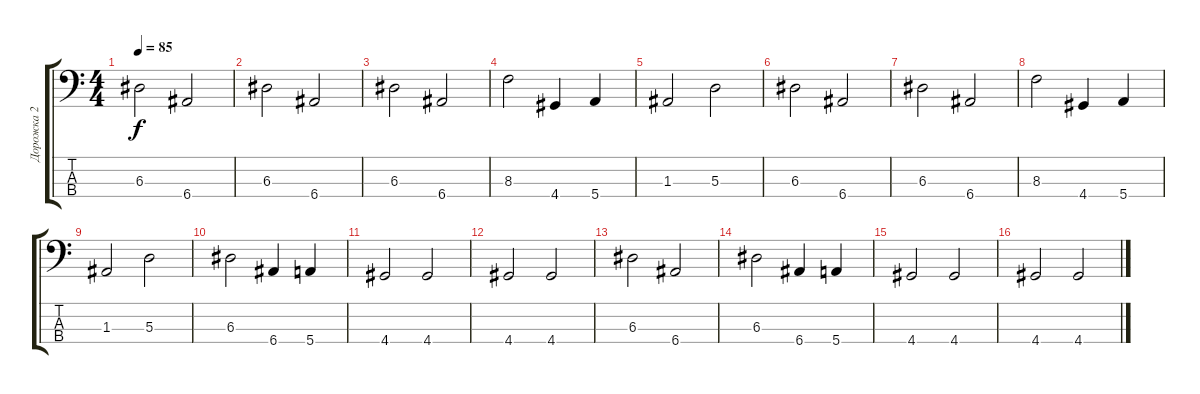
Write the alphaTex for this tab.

\track ("Дорожка 2" "Дорожка 2") {instrument acousticbass}
\staff {score tabs}
\tuning (G2 D2 A1 E1) {hide}
\ts (4 4)
\tempo 85
\clef f4
\ks c
6.3.2{dy f instrument acousticbass} 6.4.2 |
6.3.2 6.4.2 |
6.3.2 6.4.2 |
8.3.2 4.4.4 5.4.4 |
1.3.2 5.3.2 |
6.3.2 6.4.2 |
6.3.2 6.4.2 |
8.3.2 4.4.4 5.4.4 |
1.3.2 5.3.2 |
6.3.2 6.4.4 5.4.4 |
4.4.2 4.4.2 |
4.4.2 4.4.2 |
6.3.2 6.4.2 |
6.3.2 6.4.4 5.4.4 |
4.4.2 4.4.2 |
4.4.2 4.4.2
